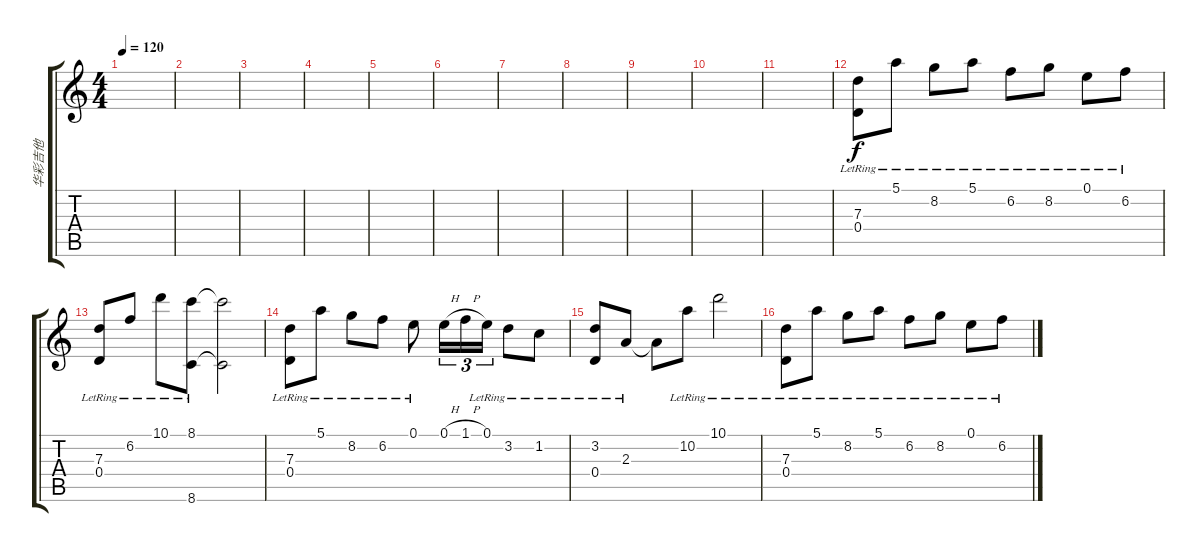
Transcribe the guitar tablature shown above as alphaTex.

\track ("华彩吉他" "华彩吉他") {instrument acousticguitarsteel}
\staff {score tabs}
\tuning (E4 B3 G3 D3 A2 E2) {hide}
\ts (4 4)
\tempo 120
\clef g2
\ks c
|
|
|
|
|
|
|
|
|
|
|
(7.3{lr} 0.4{lr}).8 5.1{lr}.8 8.2{lr}.8 5.1{lr}.8 6.2{lr}.8 8.2{lr}.8 0.1{lr}.8 6.2{lr}.8 |
(7.3{lr} 0.4{lr}).8 6.2{lr}.8 10.1{lr}.8 (8.1{lr} 8.6{lr}).8 (8.1{t} 8.6{t}).2 |
(7.3{lr} 0.4{lr}).8 5.1{lr}.8 8.2{lr}.8 6.2{lr}.8 0.1{lr}.8 0.1{h}.16{tu (3 2)} 1.1{h}.16{tu (3 2)} 0.1{lr}.16{tu (3 2)} 3.2{lr}.8 1.2{lr}.8 |
(3.2{lr} 0.4{lr}).8 2.3{lr}.8 2.3{t}.8 10.2{lr}.8 10.1{lr}.2 |
(7.3{lr} 0.4{lr}).8 5.1{lr}.8 8.2{lr}.8 5.1{lr}.8 6.2{lr}.8 8.2{lr}.8 0.1{lr}.8 6.2{lr}.8
